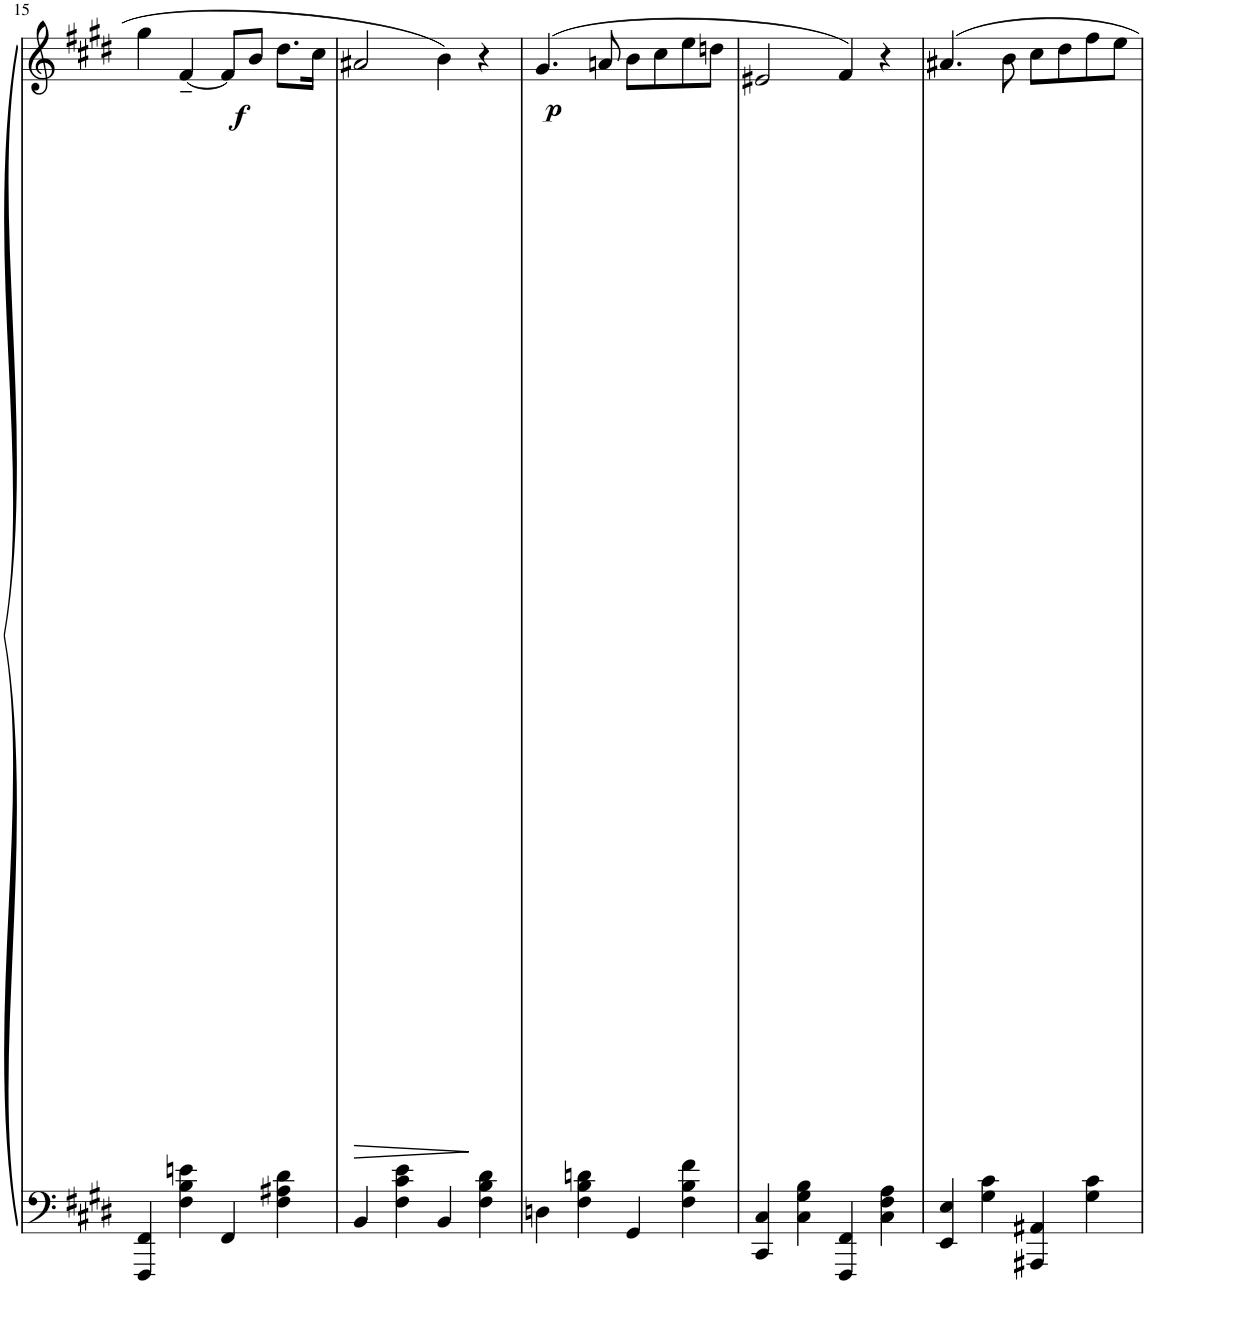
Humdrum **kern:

**kern	**kern	**dynam
*part1	*part1	*part1
*staff2	*staff1	*staff1/2
*I"Piano	*	*
*I'Pno	*	*
!!LO:PB:g=z
*clefF4	*clefG2	*
*k[f#c#g#d#]	*k[f#c#g#d#]	*
*M4/4	*M4/4	*
*met(c)	*met(c)	*
=15	=15	=15
!	!	!LO:DY:b
4FFF#/ 4FF#/	4gg#\	f
4F#\ 4B\ 4en\	[4f#~/	.
4FF#/	8f#/L]	.
.	8b/J	.
4F#\ 4A#X\ 4d#\	8.dd#\L	.
.	16cc#\Jk	.
=16	=16	=16
!	!	!LO:HP:b
4BB/	2a#X/	>
4F#\ 4c#\ 4e\	.	.
4BB/	4b\	.
4F#\ 4B\ 4d#\	4r	]
=17	=17	=17
!	!	!LO:DY:b
4Dn\	(4.g#/	p
4F#\ 4B\ 4dn\	.	.
.	8an/	.
4GG#/	8b\L	.
.	8cc#\	.
4F#\ 4B\ 4f#\	8ee\	.
.	8ddn\J	.
=18	=18	=18
4CC#/ 4C#/	2e#X/	.
4C#\ 4G#\ 4B\	.	.
4FFF#/ 4FF#/	4f#/)	.
4C#\ 4F#\ 4A\	4r	.
=19	=19	=19
4EE/ 4E/	4.a#X/	.
4G#\ 4c#\	.	.
.	8b\	.
4AAA#X/ 4AA#X/	8cc#\L	.
.	8dd#\	.
4G#\ 4c#\	8ff#\	.
.	8ee\J	.
=	=	=
*-	*-	*-
